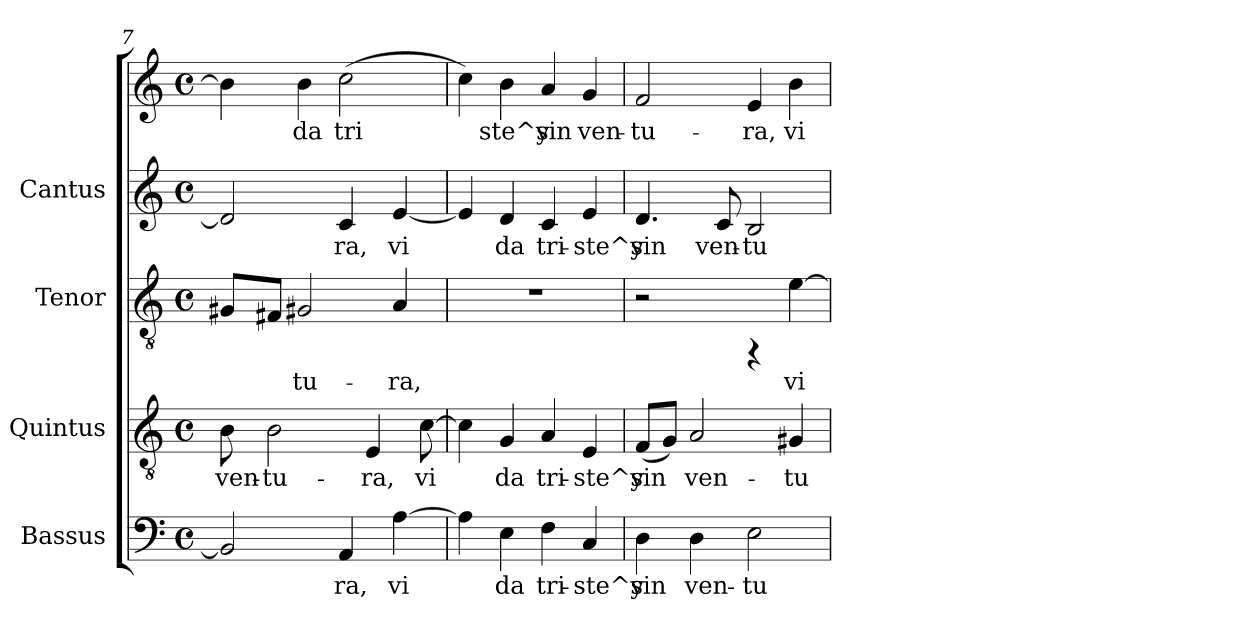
**kern	**text	**kern	**text	**kern	**text	**kern	**text	**kern	**text
*part4	*part4	*part3	*part3	*part2	*part2	*part1	*part1	*part1	*part1
*staff5	*staff5	*staff4	*staff4	*staff3	*staff3	*staff2	*staff2	*staff1	*staff1
*I"Bassus	*	*I"Quintus	*	*I"Tenor	*	*I"Cantus	*	*	*
*clefF4	*	*clefGv2	*	*clefGv2	*	*clefG2	*	*clefG2	*
*M4/4	*	*M4/4	*	*M4/4	*	*M4/4	*	*M4/4	*
*met(c)	*	*met(c)	*	*met(c)	*	*met(c)	*	*met(c)	*
=7	=7	=7	=7	=7	=7	=7	=7	=7	=7
!	!LO:LY:b:cj	!	!LO:LY:b:cj	!	!LO:LY:b:cj	!	!LO:LY:b:cj	!	!LO:LY:b:cj
2BB/]	-	8B\	ven-	8G#X/L	-	2d/]	-	4b\]	-
!	!	!	!LO:LY:b:cj	!	!LO:LY:b:cj	!	!	!	!
.	.	2B\	-tu-	8F#X/J	.	.	.	.	.
!	!	!	!	!	!LO:LY:b:cj	!	!	!	!LO:LY:b:cj
.	.	.	.	2G#X/	tu-	.	.	4b\	da
!	!LO:LY:b:cj	!	!	!	!	!	!LO:LY:b:cj	!	!LO:LY:b:cj
4AA/	ra,	.	.	.	.	4c/	ra,	(>2cc\	tri-
!	!	!	!LO:LY:b:cj	!	!	!	!	!	!
.	.	4E/	-ra,	.	.	.	.	.	.
!	!LO:LY:b:cj	!	!	!	!LO:LY:b:cj	!	!LO:LY:b:cj	!	!
[>4A\	vi-	.	.	4A/	-ra,	[<4e/	vi-	.	.
!	!	!	!LO:LY:b:cj	!	!	!	!	!	!
.	.	[>8c\	vi-	.	.	.	.	.	.
=8	=8	=8	=8	=8	=8	=8	=8	=8	=8
!	!LO:LY:b:cj	!	!LO:LY:b:cj	!	!	!	!LO:LY:b:cj	!	!LO:LY:b:cj
4A\]	-	4c\]	-	1r	.	4e/]	-	4cc\)	-
!	!LO:LY:b:cj	!	!LO:LY:b:cj	!	!	!	!LO:LY:b:cj	!	!LO:LY:b:cj
4E\	da	4G/	da	.	.	4d/	da	4b\	ste^y
!	!LO:LY:b:cj	!	!LO:LY:b:cj	!	!	!	!LO:LY:b:cj	!	!LO:LY:b:cj
4F\	tri-	4A/	tri-	.	.	4c/	tri-	4a/	sin
!	!LO:LY:b:cj	!	!LO:LY:b:cj	!	!	!	!LO:LY:b:cj	!	!LO:LY:b:cj
4C/	-ste^y	4E/	-ste^y	.	.	4e/	-ste^y	4g/	ven-
!!LO:LB:g=z
=9	=9	=9	=9	=9	=9	=9	=9	=9	=9
!	!LO:LY:b:cj	!	!LO:LY:b:cj	!	!	!	!LO:LY:b:cj	!	!LO:LY:b:cj
4D\	sin	(<8F/L	sin	2r	.	4.d/	-sin	2f/	tu-
!	!	!	!LO:LY:b:cj	!	!	!	!	!	!
.	.	8G/J)	.	.	.	.	.	.	.
!	!LO:LY:b:cj	!	!LO:LY:b:cj	!	!	!	!	!	!
4D\	ven-	2A/	ven-	.	.	.	.	.	.
!	!	!	!	!	!	!	!LO:LY:b:cj	!	!
.	.	.	.	.	.	8c/	ven-	.	.
!	!LO:LY:b:cj	!	!	!	!	!	!LO:LY:b:cj	!	!LO:LY:b:cj
2E\	-tu-	.	.	4rFF	.	2B/	-tu-	4e/	-ra,
!	!	!	!LO:LY:b:cj	!	!LO:LY:b:cj	!	!	!	!LO:LY:b:cj
.	.	4G#X/	-tu-	[>4e\	vi-	.	.	4b\	vi-
=	=	=	=	=	=	=	=	=	=
*-	*-	*-	*-	*-	*-	*-	*-	*-	*-
